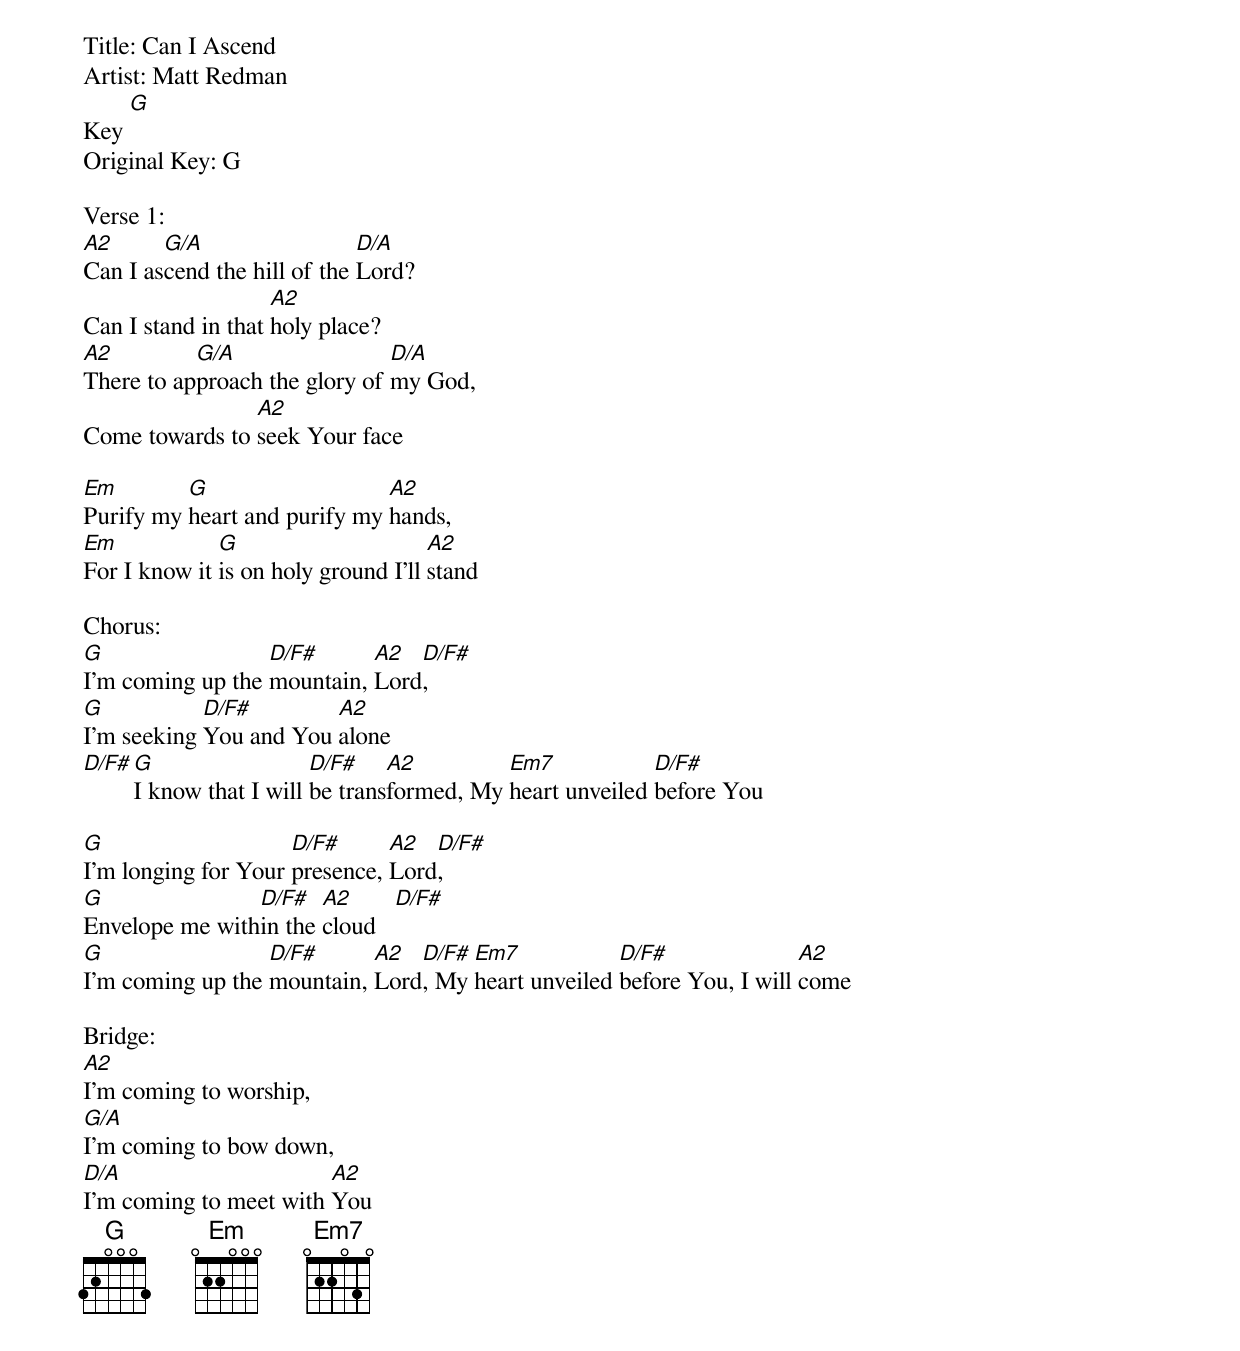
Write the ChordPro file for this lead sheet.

Title: ﻿Can I Ascend
Artist: Matt Redman
Key [G]
Original Key: G

Verse 1:
[A2]Can I as[G/A]cend the hill of the [D/A]Lord?
Can I stand in that [A2]holy place?
[A2]There to ap[G/A]proach the glory of [D/A]my God,
Come towards to [A2]seek Your face

[Em]Purify my [G]heart and purify my [A2]hands,
[Em]For I know it [G]is on holy ground I’ll [A2]stand

Chorus:
[G]I’m coming up the [D/F#]mountain, [A2]Lord[D/F#],
[G]I’m seeking [D/F#]You and You [A2]alone
[D/F#][G]I know that I will [D/F#]be trans[A2]formed, My [Em7]heart unveiled [D/F#]before You

[G]I’m longing for Your [D/F#]presence, [A2]Lord[D/F#],
[G]Envelope me with[D/F#]in the [A2]cloud   [D/F#]
[G]I’m coming up the [D/F#]mountain, [A2]Lord[D/F#], My [Em7]heart unveiled [D/F#]before You, I will [A2]come

Bridge:
[A2]I’m coming to worship,
[G/A]I’m coming to bow down,
[D/A]I’m coming to meet with [A2]You
